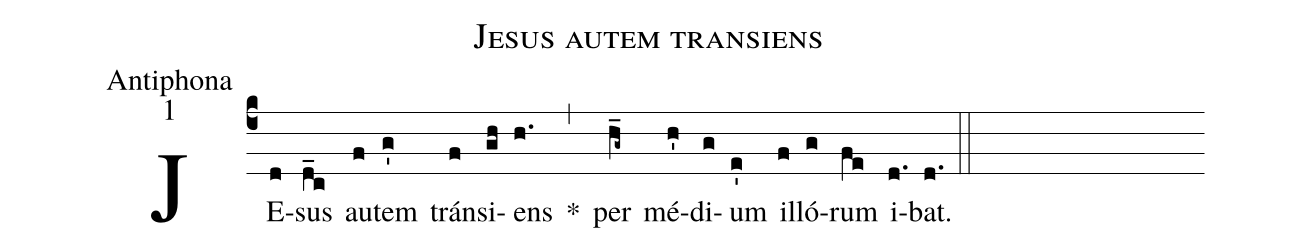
name:Jesus autem transiens;
office-part:Antiphona;
mode:1;
%%
(c4) JE(d)sus(d_c) au(f)tem(g') trán(f)si(gh)ens(h.) *(,) per(h_g~) mé(h')di(g)um(e') il(f)ló(g)rum(fe) i(d.)bat.(d.) (::)
